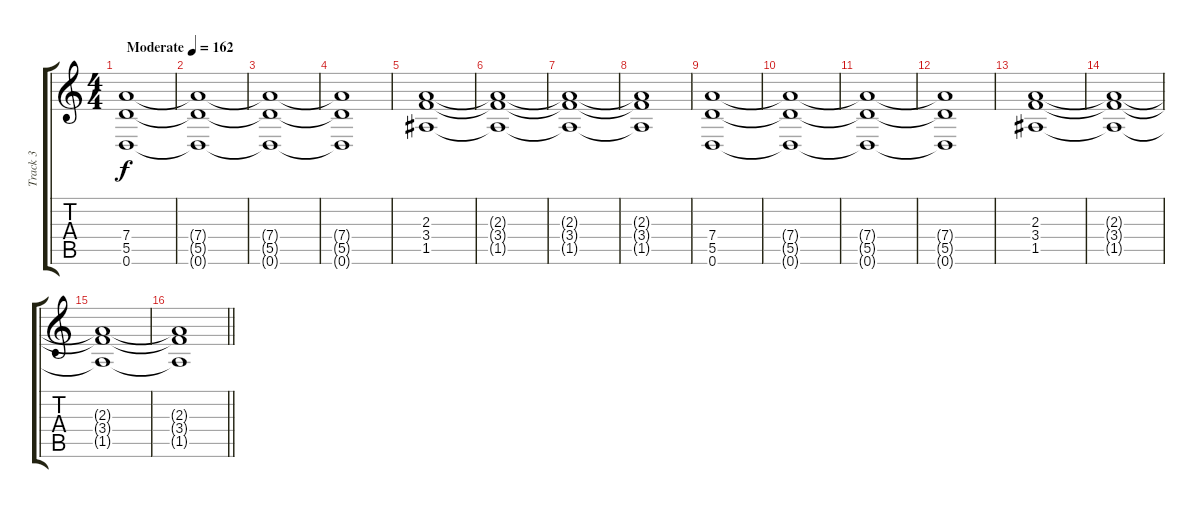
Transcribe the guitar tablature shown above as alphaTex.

\track ("Track 3" "Track 3") {instrument distortionguitar}
\staff {score tabs}
\tuning (E4 B3 G3 D3 A2 D2) {hide}
\ts (4 4)
\section ("" "")
\tempo (162 "Moderate")
\clef g2
\ks c
(7.4 5.5 0.6).1{dy f instrument distortionguitar} |
(7.4{t} 5.5{t} 0.6{t}).1 |
(7.4{t} 5.5{t} 0.6{t}).1 |
(7.4{t} 5.5{t} 0.6{t}).1 |
(2.3 3.4 1.5).1 |
(2.3{t} 3.4{t} 1.5{t}).1 |
(2.3{t} 3.4{t} 1.5{t}).1 |
(2.3{t} 3.4{t} 1.5{t}).1 |
(7.4 5.5 0.6).1 |
(7.4{t} 5.5{t} 0.6{t}).1 |
(7.4{t} 5.5{t} 0.6{t}).1 |
(7.4{t} 5.5{t} 0.6{t}).1 |
(2.3 3.4 1.5).1 |
(2.3{t} 3.4{t} 1.5{t}).1 |
(2.3{t} 3.4{t} 1.5{t}).1 |
\barLineRight lightlight
(2.3{t} 3.4{t} 1.5{t}).1
